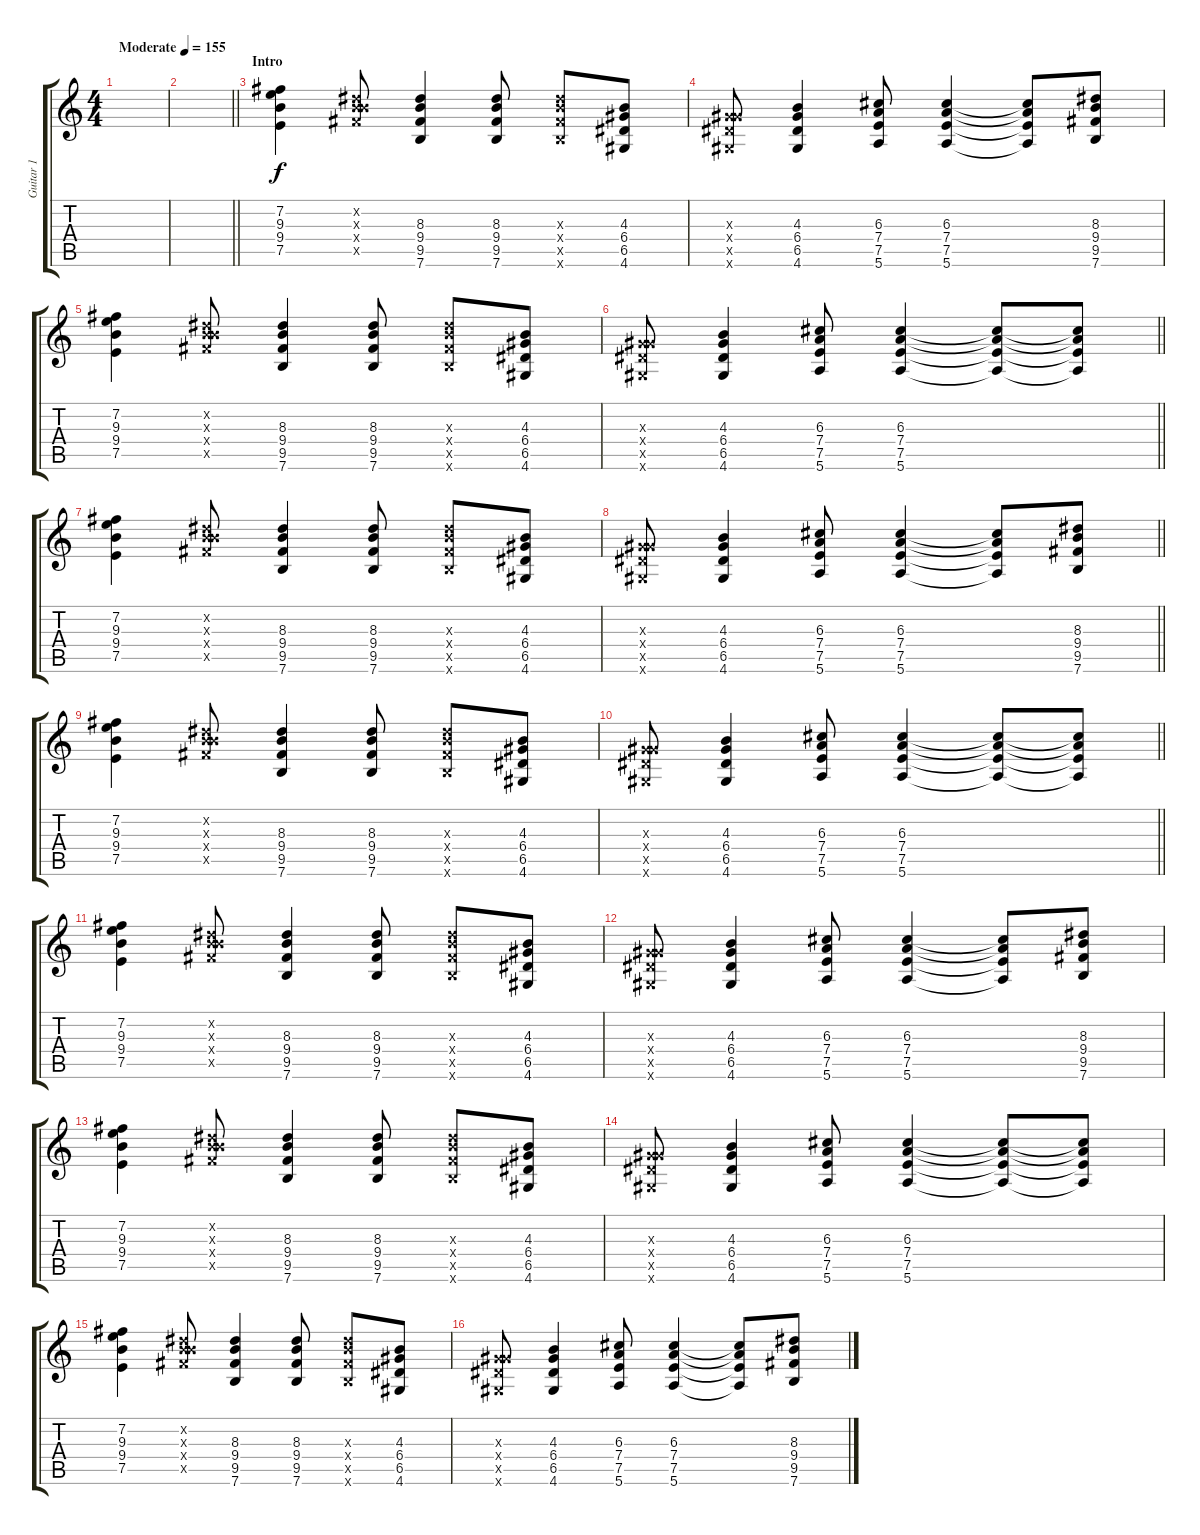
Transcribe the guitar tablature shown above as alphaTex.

\track ("Guitar 1" "Guitar 1") {instrument overdrivenguitar}
\staff {score tabs}
\tuning (E4 B3 G3 D3 A2 E2) {hide}
\ts (4 4)
\tempo (155 "Moderate")
\clef g2
\ks c
|
\barLineRight lightlight
|
\section ("" "Intro")
(7.2 9.3 9.4 7.5).4 (0.2{x} 8.3{x} 9.4{x} 9.5{x}).8 (8.3 9.4 9.5 7.6).4 (8.3 9.4 9.5 7.6).8 (8.3{x} 9.4{x} 9.5{x} 7.6{x}).8 (4.3 6.4 6.5 4.6).8 |
(0.3{x} 6.4{x} 6.5{x} 4.6{x}).8 (4.3 6.4 6.5 4.6).4 (6.3 7.4 7.5 5.6).8 (6.3 7.4 7.5 5.6).4 (6.3{t} 7.4{t} 7.5{t} 5.6{t}).8 (8.3 9.4 9.5 7.6).8 |
(7.2 9.3 9.4 7.5).4 (0.2{x} 8.3{x} 9.4{x} 9.5{x}).8 (8.3 9.4 9.5 7.6).4 (8.3 9.4 9.5 7.6).8 (8.3{x} 9.4{x} 9.5{x} 7.6{x}).8 (4.3 6.4 6.5 4.6).8 |
\barLineRight lightlight
(0.3{x} 6.4{x} 6.5{x} 4.6{x}).8 (4.3 6.4 6.5 4.6).4 (6.3 7.4 7.5 5.6).8 (6.3 7.4 7.5 5.6).4 (6.3{t} 7.4{t} 7.5{t} 5.6{t}).8 (6.3{t} 7.4{t} 7.5{t} 5.6{t}).8 |
(7.2 9.3 9.4 7.5).4 (0.2{x} 8.3{x} 9.4{x} 9.5{x}).8 (8.3 9.4 9.5 7.6).4 (8.3 9.4 9.5 7.6).8 (8.3{x} 9.4{x} 9.5{x} 7.6{x}).8 (4.3 6.4 6.5 4.6).8 |
\barLineRight lightlight
(0.3{x} 6.4{x} 6.5{x} 4.6{x}).8 (4.3 6.4 6.5 4.6).4 (6.3 7.4 7.5 5.6).8 (6.3 7.4 7.5 5.6).4 (6.3{t} 7.4{t} 7.5{t} 5.6{t}).8 (8.3 9.4 9.5 7.6).8 |
(7.2 9.3 9.4 7.5).4 (0.2{x} 8.3{x} 9.4{x} 9.5{x}).8 (8.3 9.4 9.5 7.6).4 (8.3 9.4 9.5 7.6).8 (8.3{x} 9.4{x} 9.5{x} 7.6{x}).8 (4.3 6.4 6.5 4.6).8 |
\barLineRight lightlight
(0.3{x} 6.4{x} 6.5{x} 4.6{x}).8 (4.3 6.4 6.5 4.6).4 (6.3 7.4 7.5 5.6).8 (6.3 7.4 7.5 5.6).4 (6.3{t} 7.4{t} 7.5{t} 5.6{t}).8 (6.3{t} 7.4{t} 7.5{t} 5.6{t}).8 |
(7.2 9.3 9.4 7.5).4 (0.2{x} 8.3{x} 9.4{x} 9.5{x}).8 (8.3 9.4 9.5 7.6).4 (8.3 9.4 9.5 7.6).8 (8.3{x} 9.4{x} 9.5{x} 7.6{x}).8 (4.3 6.4 6.5 4.6).8 |
(0.3{x} 6.4{x} 6.5{x} 4.6{x}).8 (4.3 6.4 6.5 4.6).4 (6.3 7.4 7.5 5.6).8 (6.3 7.4 7.5 5.6).4 (6.3{t} 7.4{t} 7.5{t} 5.6{t}).8 (8.3 9.4 9.5 7.6).8 |
(7.2 9.3 9.4 7.5).4 (0.2{x} 8.3{x} 9.4{x} 9.5{x}).8 (8.3 9.4 9.5 7.6).4 (8.3 9.4 9.5 7.6).8 (8.3{x} 9.4{x} 9.5{x} 7.6{x}).8 (4.3 6.4 6.5 4.6).8 |
(0.3{x} 6.4{x} 6.5{x} 4.6{x}).8 (4.3 6.4 6.5 4.6).4 (6.3 7.4 7.5 5.6).8 (6.3 7.4 7.5 5.6).4 (6.3{t} 7.4{t} 7.5{t} 5.6{t}).8 (6.3{t} 7.4{t} 7.5{t} 5.6{t}).8 |
(7.2 9.3 9.4 7.5).4 (0.2{x} 8.3{x} 9.4{x} 9.5{x}).8 (8.3 9.4 9.5 7.6).4 (8.3 9.4 9.5 7.6).8 (8.3{x} 9.4{x} 9.5{x} 7.6{x}).8 (4.3 6.4 6.5 4.6).8 |
(0.3{x} 6.4{x} 6.5{x} 4.6{x}).8 (4.3 6.4 6.5 4.6).4 (6.3 7.4 7.5 5.6).8 (6.3 7.4 7.5 5.6).4 (6.3{t} 7.4{t} 7.5{t} 5.6{t}).8 (8.3 9.4 9.5 7.6).8
